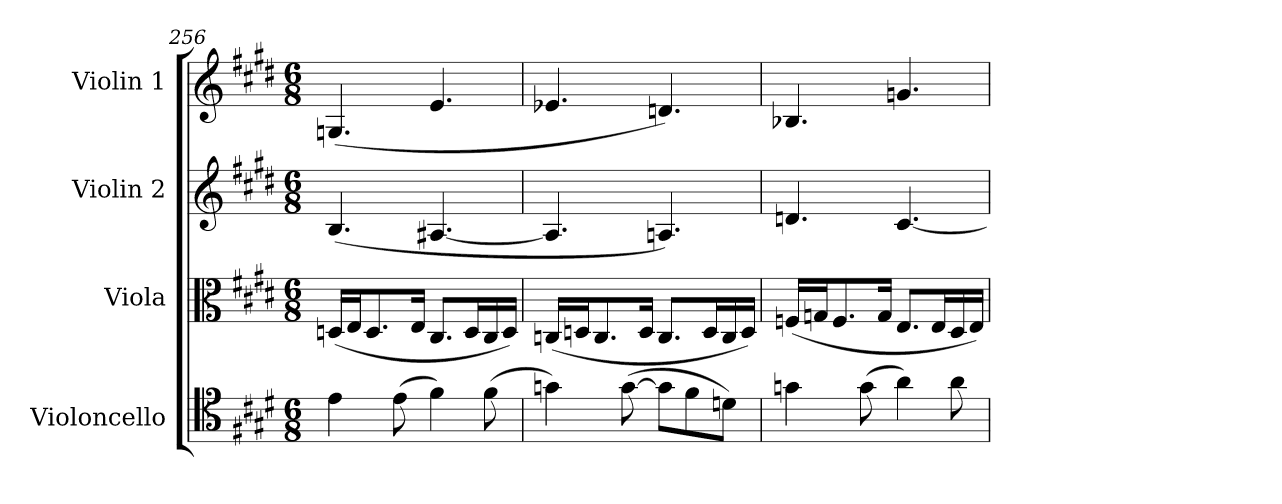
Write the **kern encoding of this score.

**kern	**kern	**kern	**kern
*part4	*part3	*part2	*part1
*staff4	*staff3	*staff2	*staff1
*I"Violoncello	*I"Viola	*I"Violin 2	*I"Violin 1
*I'Vc	*I'Vla	*I'Vln	*I'Vln
!!LO:LB:g=z
*clefC4	*clefC3	*clefG2	*clefG2
*k[f#c#g#d#]	*k[f#c#g#d#]	*k[f#c#g#d#]	*k[f#c#g#d#]
*M6/8	*M6/8	*M6/8	*M6/8
=256	=256	=256	=256
4e\	(16Dn/LL	(4.B/	(4.Gn/
.	16E/J	.	.
.	8.D/	.	.
(8e\	.	.	.
.	16E/Jk	.	.
4f#\)	8.C#/L	[4.A#X/	4.e/
.	16D/L	.	.
(8f#\	16C#/	.	.
.	16D/JJ)	.	.
=257	=257	=257	=257
4gn\)	(16Cn/LL	4.A#/]	4.e-X/
.	16Dn/J	.	.
.	8.C/	.	.
([8g\	.	.	.
.	16D/Jk	.	.
8g\L]	8.C/L	4.An/)	4.dn/)
8f#\	.	.	.
.	16D/L	.	.
8dn\J)	16C/	.	.
.	16D/JJ)	.	.
=258	=258	=258	=258
4gn\	(16Fn/LL	4.dn/	4.B-X/
.	16Gn/J	.	.
.	8.F/	.	.
(8g\	.	.	.
.	16G/Jk	.	.
4a\)	8.E/L	[4.c#/	4.gn/
.	16E/L	.	.
8a\	16D#/	.	.
.	16E/JJ)	.	.
=	=	=	=
*-	*-	*-	*-
